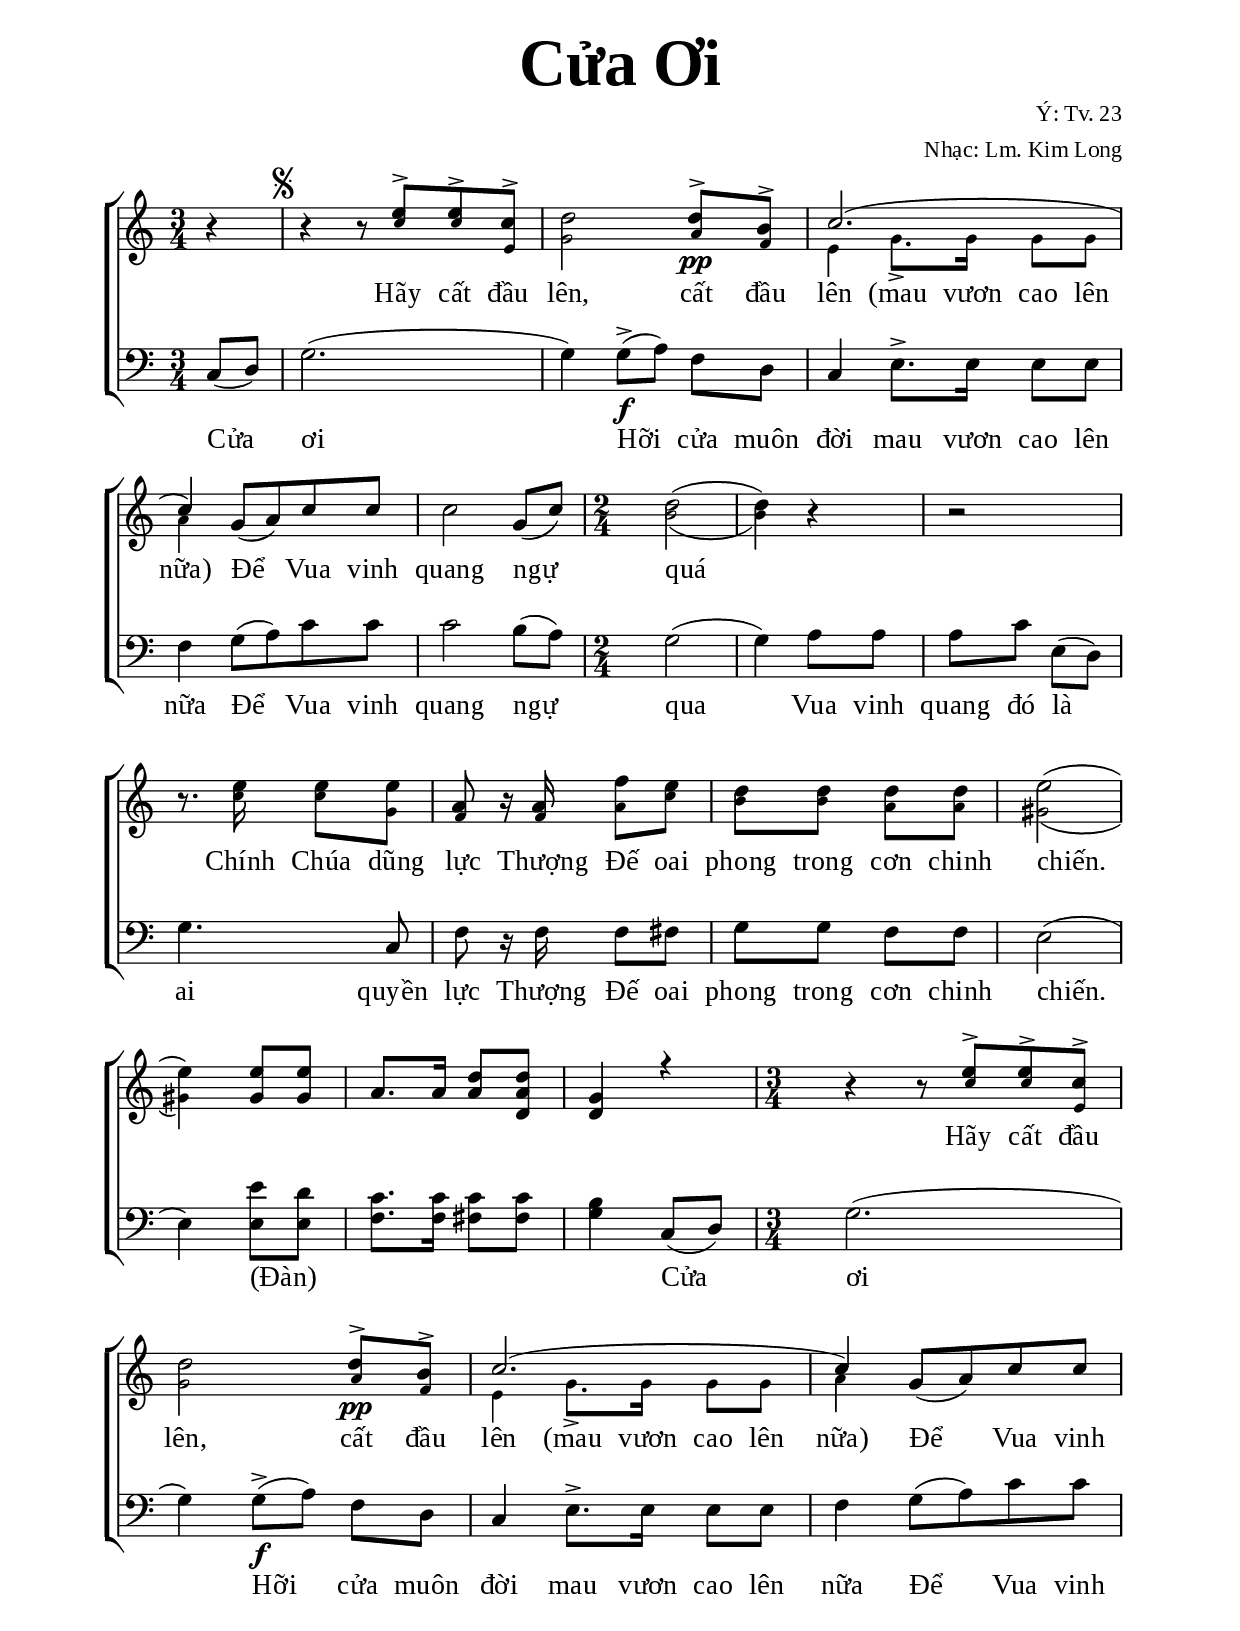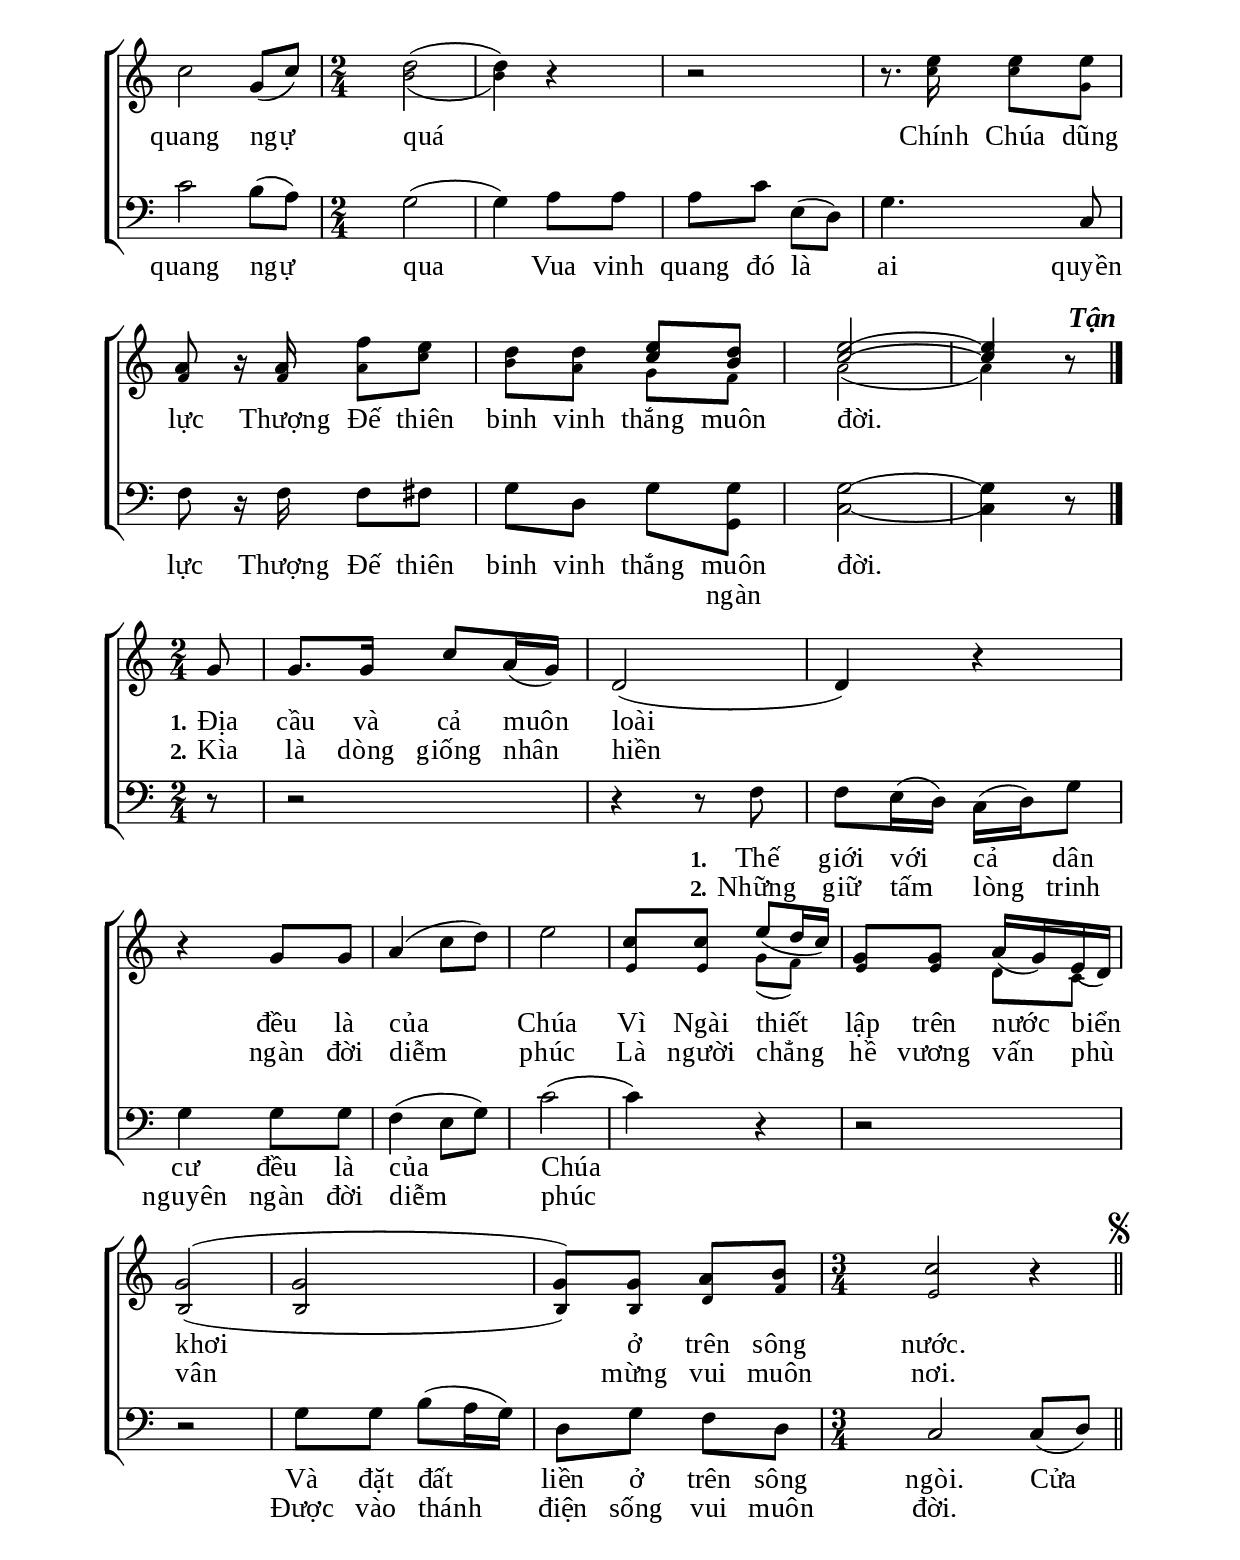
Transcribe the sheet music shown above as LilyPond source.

% Cài đặt chung
\version "2.22.1"
\include "english.ly"

\header {
  title = \markup { \fontsize #5 "Cửa Ơi" }
  composer = "Ý: Tv. 23"
  arranger = "Nhạc: Lm. Kim Long"
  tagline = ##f
}

% Nhạc điệp khúc
nhacDiepKhucSop = \relative c'' {
  \key c \major \time 3/4
  \partial 4 r4 |
  r4 r8 e ^> e ^> c ^> |
  d2 d8 ^> b ^> |
  c2. ( |
  c4) g8 _( a) c c |
  c2 g8 _( c) |
  
  \time 2/4
  d2 ^( |
  d4) r |
  r2 |
  r8. e16 e8 e |
  a, r16 a f'8 e |
  
  d8 d d d |
  e2 ^( |
  e4)
  <e gs,>8 <e gs,> |
  a,8. a16 <d a>8 <d a d,> |
  <g, d>4 r
  
  r4 r8 e' ^> e ^> c ^> |
  d2 d8 ^> b ^> |
  c2. ( |
  c4) g8 _( a) c c |
  c2 g8 _( c) |
  
  \time 2/4
  d2 ^( |
  d4) r |
  r2 |
  r8. e16 e8 e |
  a, r16 a f'8 e |
  
  %binh vinh
  d8 d <e c> <d b> |
  <c \=1( e \=2( >2 |
  <c \=1) e \=2) >4 r8
  \once  \override Score.RehearsalMark.self-alignment-X = #RIGHT
  \once \override Score.RehearsalMark.font-shape = #'italic
  \once \override Score.RehearsalMark.font-series = #'bold
  \mark "Tận"
}

nhacDiepKhucAlto = \relative c'' {
  \key c \major \time 3/4
  \partial 4 r4 |
  r4 r8 c c e, |
  g2 a8 _\pp f |
  e4 g8. _> g16 g8 g |
  a4 g8 _( a) c c |
  c2 g8 _( c) |
  
  b2 _( |
  b4) r |
  r2 |
  r8. c16 c8 g |
  f r16 f16 a8 c |
  
  b b a a |
  gs2 _( |
  gs4)
  
  \skip 4
  \skip 2
  \skip 2
  
  r4 r8 c c e, |
  g2 a8 _\pp f |
  e4 g8. _> g16 g8 g |
  a4 g8 _( a) c c |
  c2 g8 _( c) |
  
  b2 _( |
  b4) r |
  r2 |
  r8. c16 c8 g |
  f r16 f16 a8 c |
  
  b a g f |
  a2 ( |
  a4) r8
}

nhacDiepKhucBas = \relative c {
  \key c \major \time 3/4
  \partial 4 c8[( d)] |

  \once \override Score.RehearsalMark.font-size = #0.1
  \mark \markup { \musicglyph #"scripts.segno" }
  g2.( |
  g4) g8-> _\f ( [a]) f d |
  c4 e8. -> e16 e8 e |
  f4 g8( a) c c |
  c2 b8( a) |
  
  \time 2/4
  g2 ( |
  g4) a8 a |
  a c e,( d) |
  g4. c,8 |
  f r16 f f8 fs |
  
  g8 g f f |
  e2( |
  e4)
  
  <e' e,>8 <d e,> |
  <c f,>8. <c f,>16 <c fs,>8 <c fs,> |
  <b g>4
  c,8( d)
  
  \time 3/4
  g2.( |
  g4) g8-> _\f ( [a]) f d |
  c4 e8. -> e16 e8 e |
  f4 g8( a) c c |
  c2 b8( a) |
  
  \time 2/4
  g2 ( |
  g4) a8 a |
  a c e,( d) |
  g4. c,8 |
  f r16 f f8 fs |
  g8 d \stemDown g <g g,> |
  <g \=1( c, \=2_( >2 |
  <g \=1) c, \=2) >4 r8 \bar "|."
}

% Nhạc phiên khúc
nhacPhienKhucSop = \relative c'' {
  \key c \major \time 2/4
  \partial 8 g8 |
  g8. g16 c8 a16( g) |
  d2 _( |
  d4) r |
  r g8 g |
  a4 (c8 d) |
  e2 |
  c8 c e _( d16 c) |
  g8 g a16 _( g) e _( d) |
  g2 ^( |
  g2 |
  g8) g a b |
  
  \time 3/4
  c2 r4 \bar "||"
}

nhacPhienKhucAlto = \relative c' {
  \skip 8
  \skip 2
  \skip 2
  \skip 4 r4
  r \skip 4
  \skip 2
  \skip 2
  e8 e g( f) |
  e e d c |
  b2 _( |
  b |
  b8) b d f |
  e2 r4
}

nhacPhienKhucBas = \relative c {
  r8 |
  r2 |
  r4 r8 f8 |
  f e16( d) c( d) g8 |
  g4 g8 g |
  f4( e8 g) |
  c2( |
  c4) r |
  r2 |
  r2 |
  g8 g b( a16 g) |
  d8 g f d |
  c2 c8 (d)
  \once \override Score.RehearsalMark.font-size = #0.1
  \mark \markup { \musicglyph #"scripts.segno" }
}

% Lời điệp khúc
loiDiepKhucAlto = \lyricmode {
  Hãy cất đầu lên, cất đầu lên
  (mau vươn cao lên nữa)
  Để Vua vinh quang ngự quá
  Chính Chúa dũng lực Thượng Đế oai phong trong cơn chinh chiến.
  
  Hãy cất đầu lên, cất đầu lên
  (mau vươn cao lên nữa)
  Để Vua vinh quang ngự quá
  Chính Chúa dũng lực Thượng Đế thiên binh vinh thắng muôn đời.
}

loiDiepKhucBas = \lyricmode {
  Cửa ơi Hỡi cửa muôn đời
  mau vươn cao lên nữa
  Để Vua vinh quang ngự qua
  Vua vinh quang đó là ai
  quyền lực Thượng Đế oai phong trong cơn chinh chiến.
  (Đàn) _ _ _ _ _ _
	Cửa ơi Hỡi cửa muôn đời
  mau vươn cao lên nữa
  Để Vua vinh quang ngự qua
  Vua vinh quang đó là ai
  quyền lực Thượng Đế thiên binh vinh thắng
  <<
    { muôn }
    \new Lyrics {
	    \set associatedVoice = "beBas"
	    ngàn
	  }
  >>
	đời.
}

% Lời phiên khúc
loiPhienKhucMotSop = \lyricmode {
  \set stanza = #"1."
  Địa cầu và cả muôn loài đều là của Chúa
  Vì Ngài thiết lập trên nước biển khơi ở trên sông nước.
}

loiPhienKhucHaiSop = \lyricmode {
  \set stanza = #"2."
  Kìa là dòng giống nhân hiền
  ngàn đời diễm phúc
  Là người chẳng hề vương vấn phù vân
  mừng vui muôn nơi.
}

loiPhienKhucMotBas = \lyricmode {
  \set stanza = #"1."
  Thế giới với cả dân cư đều là của Chúa
  Và đặt đất liền ở trên sông ngòi. Cửa
}

loiPhienKhucHaiBas = \lyricmode {
  \set stanza = #"2."
  Những giữ tấm lòng trinh nguyên ngàn đời diễm phúc
  Được vào thánh điện sống vui muôn đời.
}

% Dàn trang
\paper {
  #(set-paper-size "a4")
  top-margin = 15\mm
  bottom-margin = 15\mm
  left-margin = 20\mm
  right-margin = 20\mm
  indent = #0
  #(define fonts
    (make-pango-font-tree
      "Liberation Serif"
      "Liberation Serif"
      "Liberation Serif"
      (/ 20 20)))
  %page-count = #1
  print-page-number = #f
  system-system-spacing = #'((basic-distance . 15))
  %score-system-spacing = #'((basic-distance . 15))
}

% Đổi kích thước nốt cho bè phụ
notBePhu =
#(define-music-function (font-size music) (number? ly:music?)
   (for-some-music
     (lambda (m)
       (if (music-is-of-type? m 'rhythmic-event)
           (begin
             (set! (ly:music-property m 'tweaks)
                   (cons `(font-size . ,font-size)
                         (ly:music-property m 'tweaks)))
             #t)
           #f))
     music)
   music)

\score {
  \new ChoirStaff \with {
    \override StaffGrouper.staff-staff-spacing = #'(
                            (basic-distance . 14)
                            (padding . 1))
  }
  <<
    \new Staff \with {
        printPartCombineTexts = ##f
      }
      <<
      \new Voice \partCombine 
        \nhacDiepKhucSop
        \notBePhu -2 { \nhacDiepKhucAlto }
      \new NullVoice = nhacThamChieuAlto \nhacDiepKhucAlto
      \new Lyrics \lyricsto nhacThamChieuAlto \loiDiepKhucAlto
      >>
    \new Staff <<
        \clef "bass"
        \new Voice = beBas {
          \nhacDiepKhucBas
        }
        \new Lyrics = "hatLanMot" \lyricsto beBas \loiDiepKhucBas
    >>
  >>
  \layout {
    \override Lyrics.LyricText.font-size = #+2
    \override Lyrics.LyricSpace.minimum-distance = #1.5
    \override Score.BarNumber.break-visibility = ##(#f #f #f)
    \override Score.SpacingSpanner.uniform-stretching = ##t
  }
}

%\pageBreak

\score {
  \new ChoirStaff <<
    \new Staff \with {
        \consists "Merge_rests_engraver"
        printPartCombineTexts = ##f
      }
      <<
      \new Voice \partCombine 
        \nhacPhienKhucSop
        \notBePhu -2 { \nhacPhienKhucAlto }
      \new NullVoice = nhacThamChieu \nhacPhienKhucSop
      \new Lyrics \lyricsto nhacThamChieu \loiPhienKhucMotSop
      \new Lyrics \lyricsto nhacThamChieu \loiPhienKhucHaiSop
      >>
    \new Staff <<
        \clef "bass"
        \new Voice = beBas {
          \nhacPhienKhucBas
        }
        \new Lyrics \lyricsto beBas \loiPhienKhucMotBas
        \new Lyrics \lyricsto beBas \loiPhienKhucHaiBas
    >>
  >>
  \layout {
    %\override Staff.TimeSignature.transparent = ##t
    \override Lyrics.LyricText.font-size = #+2
    \override Lyrics.LyricSpace.minimum-distance = #2
    \override Score.BarNumber.break-visibility = ##(#f #f #f)
    \override Score.SpacingSpanner.uniform-stretching = ##t
  }
}
